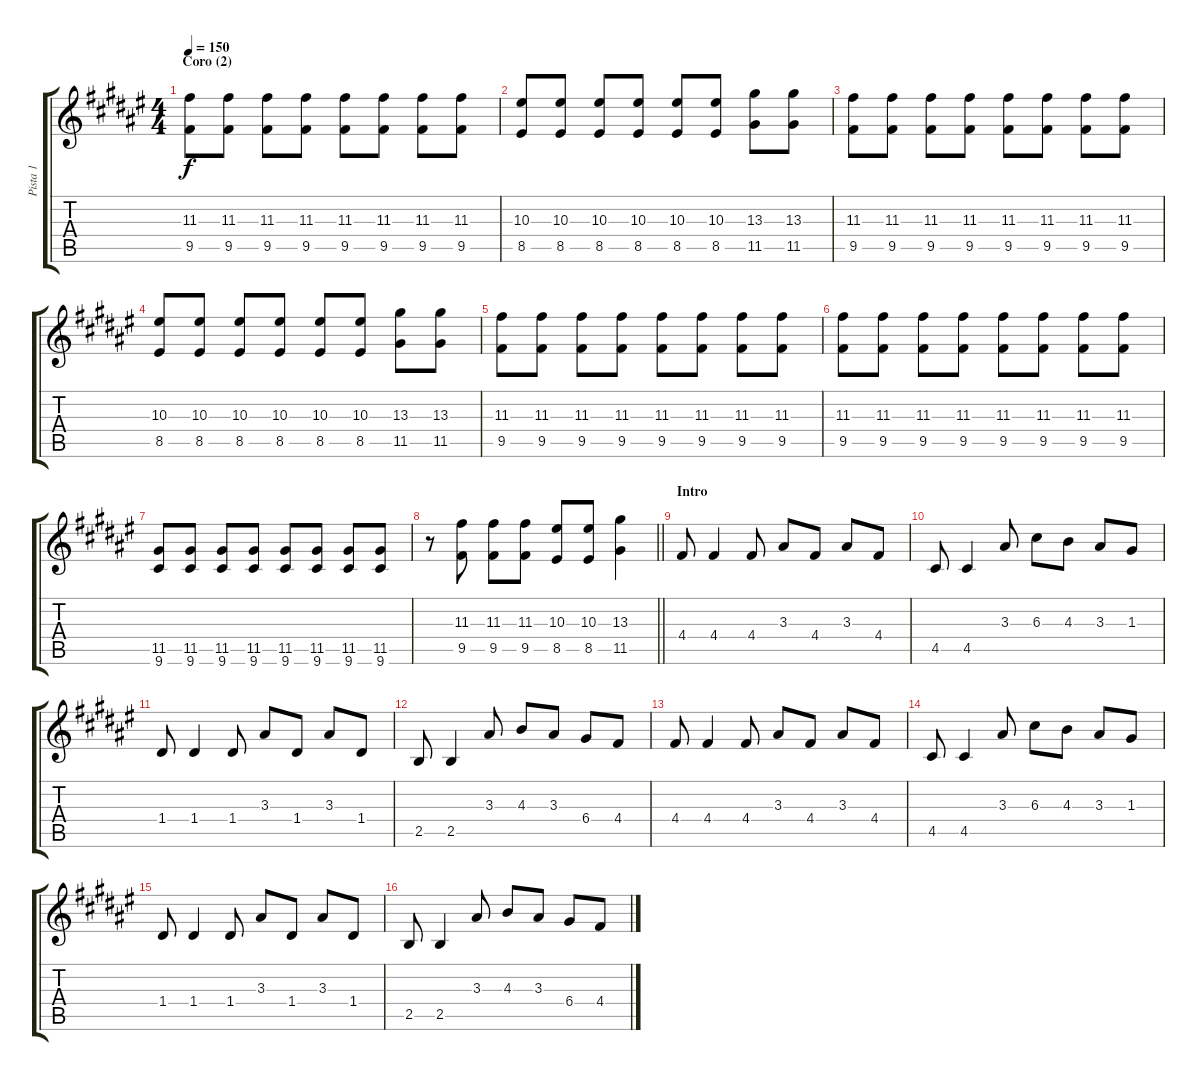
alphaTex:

\track ("Pista 1" "Pista 1") {instrument distortionguitar}
\staff {score tabs}
\tuning (E4 B3 G3 D3 A2 E2) {hide}
\ts (4 4)
\section ("" "Coro (2)")
\tempo 150
\clef g2
\ks d#minor
(11.3 9.5).8{dy f} (11.3 9.5).8 (11.3 9.5).8 (11.3 9.5).8 (11.3 9.5).8 (11.3 9.5).8 (11.3 9.5).8 (11.3 9.5).8 |
(10.3 8.5).8 (10.3 8.5).8 (10.3 8.5).8 (10.3 8.5).8 (10.3 8.5).8 (10.3 8.5).8 (13.3 11.5).8 (13.3 11.5).8 |
(11.3 9.5).8 (11.3 9.5).8 (11.3 9.5).8 (11.3 9.5).8 (11.3 9.5).8 (11.3 9.5).8 (11.3 9.5).8 (11.3 9.5).8 |
(10.3 8.5).8 (10.3 8.5).8 (10.3 8.5).8 (10.3 8.5).8 (10.3 8.5).8 (10.3 8.5).8 (13.3 11.5).8 (13.3 11.5).8 |
(11.3 9.5).8 (11.3 9.5).8 (11.3 9.5).8 (11.3 9.5).8 (11.3 9.5).8 (11.3 9.5).8 (11.3 9.5).8 (11.3 9.5).8 |
(11.3 9.5).8 (11.3 9.5).8 (11.3 9.5).8 (11.3 9.5).8 (11.3 9.5).8 (11.3 9.5).8 (11.3 9.5).8 (11.3 9.5).8 |
(11.5 9.6).8 (11.5 9.6).8 (11.5 9.6).8 (11.5 9.6).8 (11.5 9.6).8 (11.5 9.6).8 (11.5 9.6).8 (11.5 9.6).8 |
\barLineRight lightlight
r.8 (11.3 9.5).8 (11.3 9.5).8 (11.3 9.5).8 (10.3 8.5).8 (10.3 8.5).8 (13.3 11.5).4 |
\section ("" "Intro")
4.4.8 4.4.4 4.4.8 3.3.8 4.4.8 3.3.8 4.4.8 |
4.5.8 4.5.4 3.3.8 6.3.8 4.3.8 3.3.8 1.3.8 |
1.4.8 1.4.4 1.4.8 3.3.8 1.4.8 3.3.8 1.4.8 |
2.5.8 2.5.4 3.3.8 4.3.8 3.3.8 6.4.8 4.4.8 |
4.4.8 4.4.4 4.4.8 3.3.8 4.4.8 3.3.8 4.4.8 |
4.5.8 4.5.4 3.3.8 6.3.8 4.3.8 3.3.8 1.3.8 |
1.4.8 1.4.4 1.4.8 3.3.8 1.4.8 3.3.8 1.4.8 |
2.5.8 2.5.4 3.3.8 4.3.8 3.3.8 6.4.8 4.4.8
